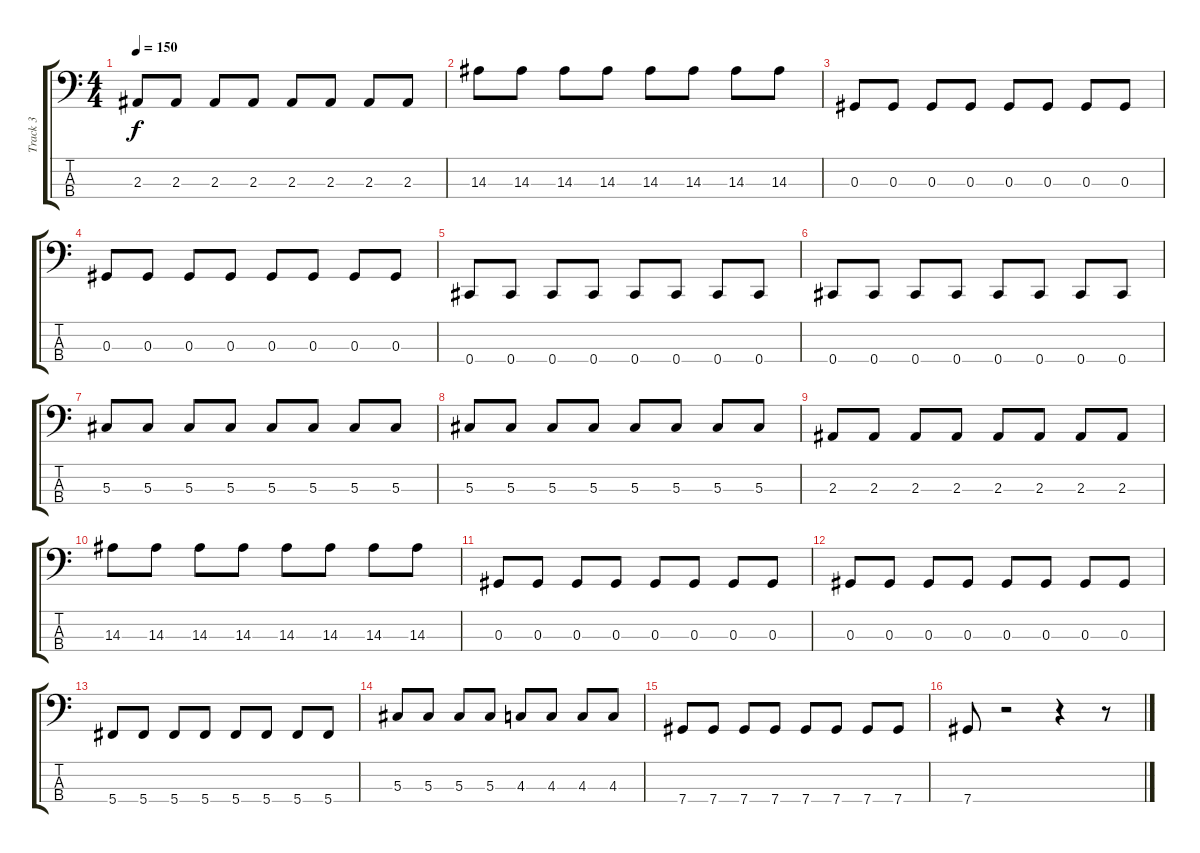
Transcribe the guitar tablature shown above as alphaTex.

\track ("Track 3" "Track 3") {instrument electricbassfinger}
\staff {score tabs}
\tuning (Gb2 Db2 Ab1 Db1) {hide}
\ts (4 4)
\tempo 150
\clef f4
\ks c
2.3.8{dy f} 2.3.8 2.3.8 2.3.8 2.3.8 2.3.8 2.3.8 2.3.8 |
14.3.8 14.3.8 14.3.8 14.3.8 14.3.8 14.3.8 14.3.8 14.3.8 |
0.3.8 0.3.8 0.3.8 0.3.8 0.3.8 0.3.8 0.3.8 0.3.8 |
0.3.8 0.3.8 0.3.8 0.3.8 0.3.8 0.3.8 0.3.8 0.3.8 |
0.4.8 0.4.8 0.4.8 0.4.8 0.4.8 0.4.8 0.4.8 0.4.8 |
0.4.8 0.4.8 0.4.8 0.4.8 0.4.8 0.4.8 0.4.8 0.4.8 |
5.3.8 5.3.8 5.3.8 5.3.8 5.3.8 5.3.8 5.3.8 5.3.8 |
5.3.8 5.3.8 5.3.8 5.3.8 5.3.8 5.3.8 5.3.8 5.3.8 |
2.3.8 2.3.8 2.3.8 2.3.8 2.3.8 2.3.8 2.3.8 2.3.8 |
14.3.8 14.3.8 14.3.8 14.3.8 14.3.8 14.3.8 14.3.8 14.3.8 |
0.3.8 0.3.8 0.3.8 0.3.8 0.3.8 0.3.8 0.3.8 0.3.8 |
0.3.8 0.3.8 0.3.8 0.3.8 0.3.8 0.3.8 0.3.8 0.3.8 |
5.4.8 5.4.8 5.4.8 5.4.8 5.4.8 5.4.8 5.4.8 5.4.8 |
5.3.8 5.3.8 5.3.8 5.3.8 4.3.8 4.3.8 4.3.8 4.3.8 |
7.4.8 7.4.8 7.4.8 7.4.8 7.4.8 7.4.8 7.4.8 7.4.8 |
7.4.8 r.2 r.4 r.8
